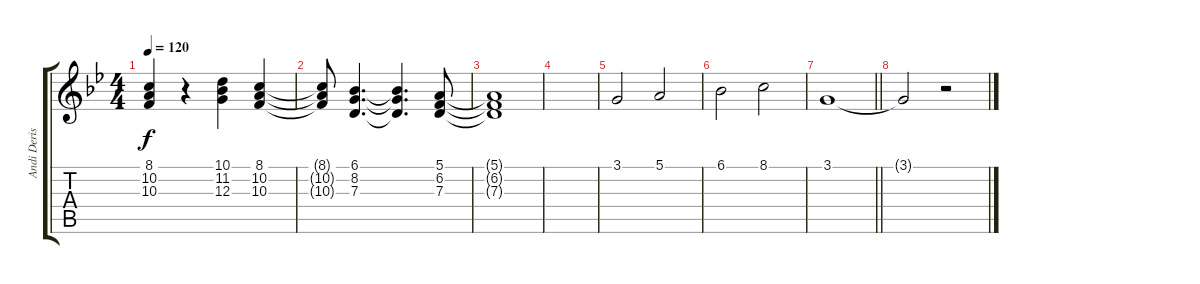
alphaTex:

\track ("Andi Deris" "Andi Deris") {instrument lead1square}
\staff {score tabs}
\tuning (E4 B3 G3 D3 A2 E2) {hide}
\ts (4 4)
\tempo 120
\clef g2
\ks gminor
(8.1{t} 10.2{t} 10.3{t}).4{dy f} r.4 (10.1 11.2 12.3).4 (8.1 10.2 10.3).4 |
(8.1{t} 10.2{t} 10.3{t}).8 (6.1 8.2 7.3).4{d} (6.1{t} 8.2{t} 7.3{t}).4{d} (5.1 6.2 7.3).8 |
(5.1{t} 6.2{t} 7.3{t}).1 |
|
3.1.2 5.1.2 |
6.1.2 8.1.2 |
\barLineRight lightlight
3.1.1 |
3.1{t}.2 r.2
